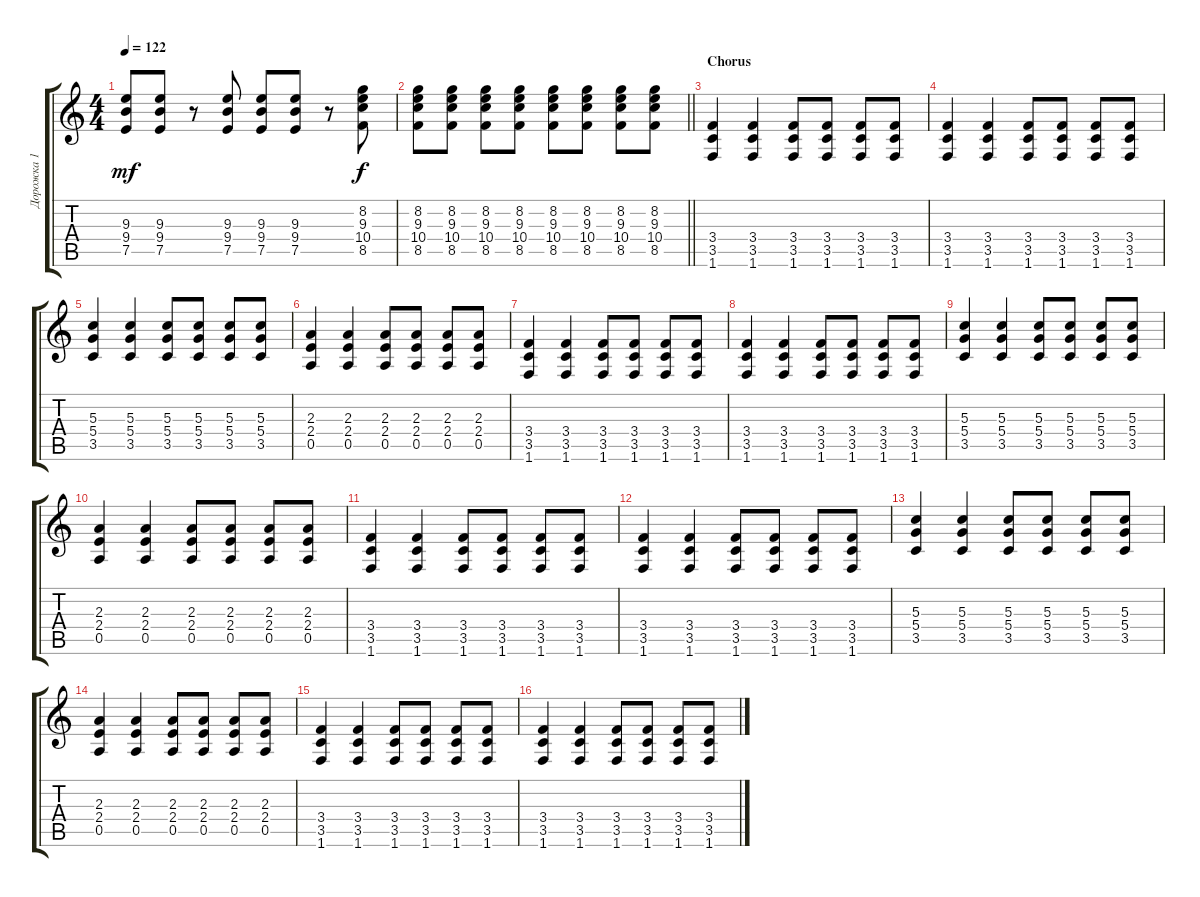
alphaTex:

\track ("Дорожка 1" "Дорожка 1") {instrument distortionguitar}
\staff {score tabs}
\tuning (E4 B3 G3 D3 A2 E2) {hide}
\ts (4 4)
\tempo 122
\clef g2
\ks c
(9.3 9.4 7.5).8{dy mf} (9.3 9.4 7.5).8 r.8 (9.3 9.4 7.5).8 (9.3 9.4 7.5).8 (9.3 9.4 7.5).8 r.8 (8.2 9.3 10.4 8.5).8{dy f} |
\barLineRight lightlight
(8.2 9.3 10.4 8.5).8 (8.2 9.3 10.4 8.5).8 (8.2 9.3 10.4 8.5).8 (8.2 9.3 10.4 8.5).8 (8.2 9.3 10.4 8.5).8 (8.2 9.3 10.4 8.5).8 (8.2 9.3 10.4 8.5).8 (8.2 9.3 10.4 8.5).8 |
\section ("" "Chorus")
(3.4 3.5 1.6).4{instrument distortionguitar} (3.4 3.5 1.6).4 (3.4 3.5 1.6).8 (3.4 3.5 1.6).8 (3.4 3.5 1.6).8 (3.4 3.5 1.6).8 |
(3.4 3.5 1.6).4 (3.4 3.5 1.6).4 (3.4 3.5 1.6).8 (3.4 3.5 1.6).8 (3.4 3.5 1.6).8 (3.4 3.5 1.6).8 |
(5.3 5.4 3.5).4 (5.3 5.4 3.5).4 (5.3 5.4 3.5).8 (5.3 5.4 3.5).8 (5.3 5.4 3.5).8 (5.3 5.4 3.5).8 |
(2.3 2.4 0.5).4 (2.3 2.4 0.5).4 (2.3 2.4 0.5).8 (2.3 2.4 0.5).8 (2.3 2.4 0.5).8 (2.3 2.4 0.5).8 |
(3.4 3.5 1.6).4 (3.4 3.5 1.6).4 (3.4 3.5 1.6).8 (3.4 3.5 1.6).8 (3.4 3.5 1.6).8 (3.4 3.5 1.6).8 |
(3.4 3.5 1.6).4 (3.4 3.5 1.6).4 (3.4 3.5 1.6).8 (3.4 3.5 1.6).8 (3.4 3.5 1.6).8 (3.4 3.5 1.6).8 |
(5.3 5.4 3.5).4 (5.3 5.4 3.5).4 (5.3 5.4 3.5).8 (5.3 5.4 3.5).8 (5.3 5.4 3.5).8 (5.3 5.4 3.5).8 |
(2.3 2.4 0.5).4 (2.3 2.4 0.5).4 (2.3 2.4 0.5).8 (2.3 2.4 0.5).8 (2.3 2.4 0.5).8 (2.3 2.4 0.5).8 |
(3.4 3.5 1.6).4 (3.4 3.5 1.6).4 (3.4 3.5 1.6).8 (3.4 3.5 1.6).8 (3.4 3.5 1.6).8 (3.4 3.5 1.6).8 |
(3.4 3.5 1.6).4 (3.4 3.5 1.6).4 (3.4 3.5 1.6).8 (3.4 3.5 1.6).8 (3.4 3.5 1.6).8 (3.4 3.5 1.6).8 |
(5.3 5.4 3.5).4 (5.3 5.4 3.5).4 (5.3 5.4 3.5).8 (5.3 5.4 3.5).8 (5.3 5.4 3.5).8 (5.3 5.4 3.5).8 |
(2.3 2.4 0.5).4 (2.3 2.4 0.5).4 (2.3 2.4 0.5).8 (2.3 2.4 0.5).8 (2.3 2.4 0.5).8 (2.3 2.4 0.5).8 |
(3.4 3.5 1.6).4 (3.4 3.5 1.6).4 (3.4 3.5 1.6).8 (3.4 3.5 1.6).8 (3.4 3.5 1.6).8 (3.4 3.5 1.6).8 |
(3.4 3.5 1.6).4 (3.4 3.5 1.6).4 (3.4 3.5 1.6).8 (3.4 3.5 1.6).8 (3.4 3.5 1.6).8 (3.4 3.5 1.6).8
